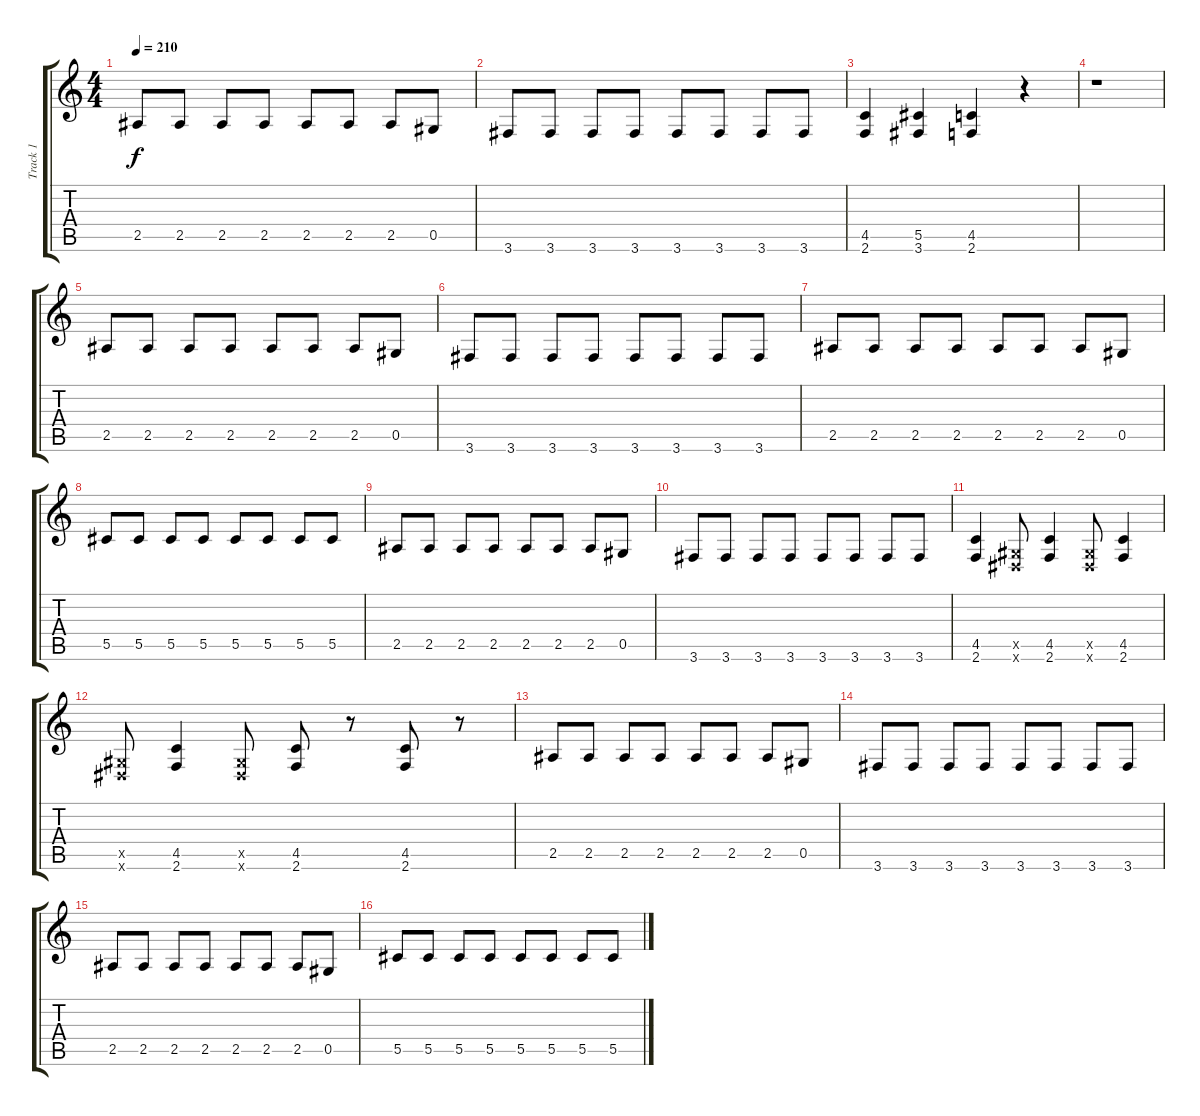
\track ("Track 1" "Track 1") {instrument distortionguitar}
\staff {score tabs}
\tuning (Eb4 Bb3 Gb3 Db3 Ab2 Eb2) {hide}
\ts (4 4)
\tempo 210
\clef g2
\ks c
2.5.8{dy f} 2.5.8 2.5.8 2.5.8 2.5.8 2.5.8 2.5.8 0.5.8 |
3.6.8 3.6.8 3.6.8 3.6.8 3.6.8 3.6.8 3.6.8 3.6.8 |
(4.5 2.6).4 (5.5 3.6).4 (4.5 2.6).4 r.4 |
r.1 |
2.5.8 2.5.8 2.5.8 2.5.8 2.5.8 2.5.8 2.5.8 0.5.8 |
3.6.8 3.6.8 3.6.8 3.6.8 3.6.8 3.6.8 3.6.8 3.6.8 |
2.5.8 2.5.8 2.5.8 2.5.8 2.5.8 2.5.8 2.5.8 0.5.8 |
5.5.8 5.5.8 5.5.8 5.5.8 5.5.8 5.5.8 5.5.8 5.5.8 |
2.5.8 2.5.8 2.5.8 2.5.8 2.5.8 2.5.8 2.5.8 0.5.8 |
3.6.8 3.6.8 3.6.8 3.6.8 3.6.8 3.6.8 3.6.8 3.6.8 |
(4.5 2.6).4 (0.5{x} 0.6{x}).8 (4.5 2.6).4 (0.5{x} 0.6{x}).8 (4.5 2.6).4 |
(0.5{x} 0.6{x}).8 (4.5 2.6).4 (0.5{x} 0.6{x}).8 (4.5 2.6).8 r.8 (4.5 2.6).8 r.8 |
2.5.8 2.5.8 2.5.8 2.5.8 2.5.8 2.5.8 2.5.8 0.5.8 |
3.6.8 3.6.8 3.6.8 3.6.8 3.6.8 3.6.8 3.6.8 3.6.8 |
2.5.8 2.5.8 2.5.8 2.5.8 2.5.8 2.5.8 2.5.8 0.5.8 |
5.5.8 5.5.8 5.5.8 5.5.8 5.5.8 5.5.8 5.5.8 5.5.8
